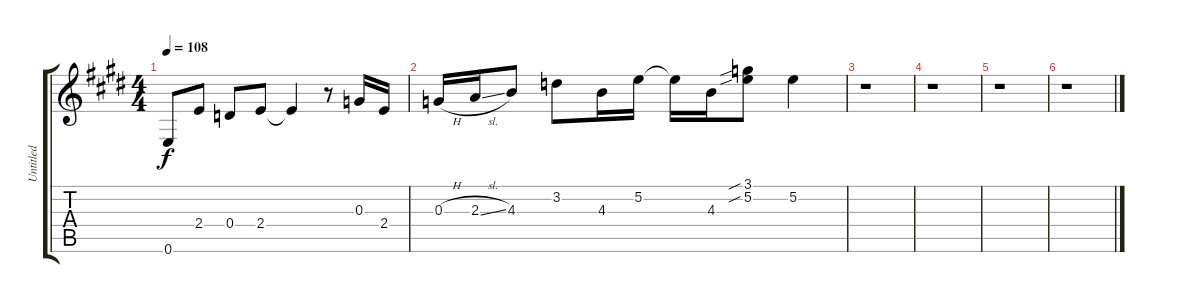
\track ("Untitled" "Untitled") {instrument electricguitarclean}
\staff {score tabs}
\tuning (E4 B3 G3 D3 A2 E2) {hide}
\ts (4 4)
\tempo 108
\clef g2
\ks c#minor
0.6.8{dy f} 2.4.8 0.4.8 2.4.8 2.4{t}.4 r.8 0.3.16 2.4.16 |
0.3{h}.16 2.3{sl}.16 4.3.8 3.2.8 4.3.16 5.2.16 5.2{t}.16 4.3.16 (3.1{sib} 5.2{sib}).8 5.2.4 |
r.1 |
r.1 |
r.1 |
r.1
